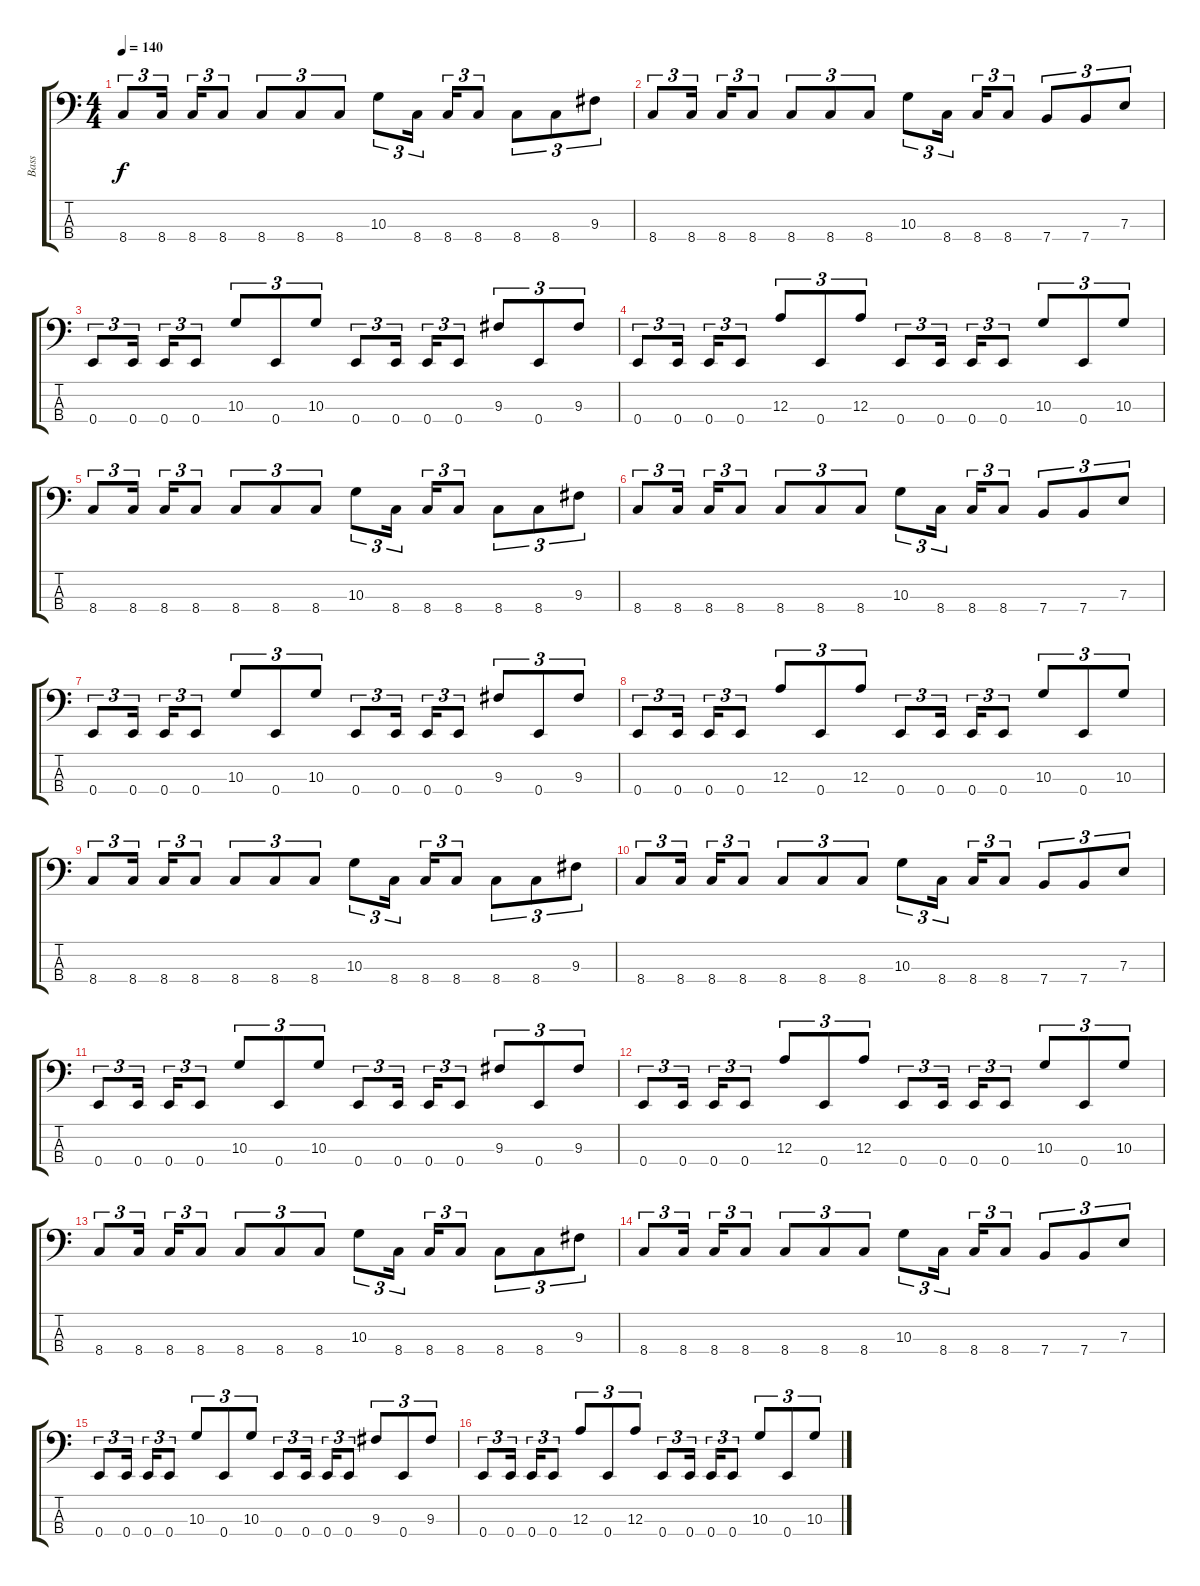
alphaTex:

\track ("Bass" "Bass") {instrument electricbassfinger}
\staff {score tabs}
\tuning (G2 D2 A1 E1) {hide}
\ts (4 4)
\tempo 140
\clef f4
\ks c
8.4.8{tu (3 2) dy f} 8.4.16{tu (3 2) beam splitsecondary} 8.4.16{tu (3 2)} 8.4.8{tu (3 2)} 8.4.8{tu (3 2)} 8.4.8{tu (3 2)} 8.4.8{tu (3 2)} 10.3.8{tu (3 2)} 8.4.16{tu (3 2) beam splitsecondary} 8.4.16{tu (3 2)} 8.4.8{tu (3 2)} 8.4.8{tu (3 2)} 8.4.8{tu (3 2)} 9.3.8{tu (3 2)} |
8.4.8{tu (3 2)} 8.4.16{tu (3 2) beam splitsecondary} 8.4.16{tu (3 2)} 8.4.8{tu (3 2)} 8.4.8{tu (3 2)} 8.4.8{tu (3 2)} 8.4.8{tu (3 2)} 10.3.8{tu (3 2)} 8.4.16{tu (3 2) beam splitsecondary} 8.4.16{tu (3 2)} 8.4.8{tu (3 2)} 7.4.8{tu (3 2)} 7.4.8{tu (3 2)} 7.3.8{tu (3 2)} |
0.4.8{tu (3 2)} 0.4.16{tu (3 2) beam splitsecondary} 0.4.16{tu (3 2)} 0.4.8{tu (3 2)} 10.3.8{tu (3 2)} 0.4.8{tu (3 2)} 10.3.8{tu (3 2)} 0.4.8{tu (3 2)} 0.4.16{tu (3 2) beam splitsecondary} 0.4.16{tu (3 2)} 0.4.8{tu (3 2)} 9.3.8{tu (3 2)} 0.4.8{tu (3 2)} 9.3.8{tu (3 2)} |
0.4.8{tu (3 2)} 0.4.16{tu (3 2) beam splitsecondary} 0.4.16{tu (3 2)} 0.4.8{tu (3 2)} 12.3.8{tu (3 2)} 0.4.8{tu (3 2)} 12.3.8{tu (3 2)} 0.4.8{tu (3 2)} 0.4.16{tu (3 2) beam splitsecondary} 0.4.16{tu (3 2)} 0.4.8{tu (3 2)} 10.3.8{tu (3 2)} 0.4.8{tu (3 2)} 10.3.8{tu (3 2)} |
8.4.8{tu (3 2)} 8.4.16{tu (3 2) beam splitsecondary} 8.4.16{tu (3 2)} 8.4.8{tu (3 2)} 8.4.8{tu (3 2)} 8.4.8{tu (3 2)} 8.4.8{tu (3 2)} 10.3.8{tu (3 2)} 8.4.16{tu (3 2) beam splitsecondary} 8.4.16{tu (3 2)} 8.4.8{tu (3 2)} 8.4.8{tu (3 2)} 8.4.8{tu (3 2)} 9.3.8{tu (3 2)} |
8.4.8{tu (3 2)} 8.4.16{tu (3 2) beam splitsecondary} 8.4.16{tu (3 2)} 8.4.8{tu (3 2)} 8.4.8{tu (3 2)} 8.4.8{tu (3 2)} 8.4.8{tu (3 2)} 10.3.8{tu (3 2)} 8.4.16{tu (3 2) beam splitsecondary} 8.4.16{tu (3 2)} 8.4.8{tu (3 2)} 7.4.8{tu (3 2)} 7.4.8{tu (3 2)} 7.3.8{tu (3 2)} |
0.4.8{tu (3 2)} 0.4.16{tu (3 2) beam splitsecondary} 0.4.16{tu (3 2)} 0.4.8{tu (3 2)} 10.3.8{tu (3 2)} 0.4.8{tu (3 2)} 10.3.8{tu (3 2)} 0.4.8{tu (3 2)} 0.4.16{tu (3 2) beam splitsecondary} 0.4.16{tu (3 2)} 0.4.8{tu (3 2)} 9.3.8{tu (3 2)} 0.4.8{tu (3 2)} 9.3.8{tu (3 2)} |
0.4.8{tu (3 2)} 0.4.16{tu (3 2) beam splitsecondary} 0.4.16{tu (3 2)} 0.4.8{tu (3 2)} 12.3.8{tu (3 2)} 0.4.8{tu (3 2)} 12.3.8{tu (3 2)} 0.4.8{tu (3 2)} 0.4.16{tu (3 2) beam splitsecondary} 0.4.16{tu (3 2)} 0.4.8{tu (3 2)} 10.3.8{tu (3 2)} 0.4.8{tu (3 2)} 10.3.8{tu (3 2)} |
8.4.8{tu (3 2)} 8.4.16{tu (3 2) beam splitsecondary} 8.4.16{tu (3 2)} 8.4.8{tu (3 2)} 8.4.8{tu (3 2)} 8.4.8{tu (3 2)} 8.4.8{tu (3 2)} 10.3.8{tu (3 2)} 8.4.16{tu (3 2) beam splitsecondary} 8.4.16{tu (3 2)} 8.4.8{tu (3 2)} 8.4.8{tu (3 2)} 8.4.8{tu (3 2)} 9.3.8{tu (3 2)} |
8.4.8{tu (3 2)} 8.4.16{tu (3 2) beam splitsecondary} 8.4.16{tu (3 2)} 8.4.8{tu (3 2)} 8.4.8{tu (3 2)} 8.4.8{tu (3 2)} 8.4.8{tu (3 2)} 10.3.8{tu (3 2)} 8.4.16{tu (3 2) beam splitsecondary} 8.4.16{tu (3 2)} 8.4.8{tu (3 2)} 7.4.8{tu (3 2)} 7.4.8{tu (3 2)} 7.3.8{tu (3 2)} |
0.4.8{tu (3 2)} 0.4.16{tu (3 2) beam splitsecondary} 0.4.16{tu (3 2)} 0.4.8{tu (3 2)} 10.3.8{tu (3 2)} 0.4.8{tu (3 2)} 10.3.8{tu (3 2)} 0.4.8{tu (3 2)} 0.4.16{tu (3 2) beam splitsecondary} 0.4.16{tu (3 2)} 0.4.8{tu (3 2)} 9.3.8{tu (3 2)} 0.4.8{tu (3 2)} 9.3.8{tu (3 2)} |
0.4.8{tu (3 2)} 0.4.16{tu (3 2) beam splitsecondary} 0.4.16{tu (3 2)} 0.4.8{tu (3 2)} 12.3.8{tu (3 2)} 0.4.8{tu (3 2)} 12.3.8{tu (3 2)} 0.4.8{tu (3 2)} 0.4.16{tu (3 2) beam splitsecondary} 0.4.16{tu (3 2)} 0.4.8{tu (3 2)} 10.3.8{tu (3 2)} 0.4.8{tu (3 2)} 10.3.8{tu (3 2)} |
8.4.8{tu (3 2)} 8.4.16{tu (3 2) beam splitsecondary} 8.4.16{tu (3 2)} 8.4.8{tu (3 2)} 8.4.8{tu (3 2)} 8.4.8{tu (3 2)} 8.4.8{tu (3 2)} 10.3.8{tu (3 2)} 8.4.16{tu (3 2) beam splitsecondary} 8.4.16{tu (3 2)} 8.4.8{tu (3 2)} 8.4.8{tu (3 2)} 8.4.8{tu (3 2)} 9.3.8{tu (3 2)} |
8.4.8{tu (3 2)} 8.4.16{tu (3 2) beam splitsecondary} 8.4.16{tu (3 2)} 8.4.8{tu (3 2)} 8.4.8{tu (3 2)} 8.4.8{tu (3 2)} 8.4.8{tu (3 2)} 10.3.8{tu (3 2)} 8.4.16{tu (3 2) beam splitsecondary} 8.4.16{tu (3 2)} 8.4.8{tu (3 2)} 7.4.8{tu (3 2)} 7.4.8{tu (3 2)} 7.3.8{tu (3 2)} |
0.4.8{tu (3 2)} 0.4.16{tu (3 2) beam splitsecondary} 0.4.16{tu (3 2)} 0.4.8{tu (3 2)} 10.3.8{tu (3 2)} 0.4.8{tu (3 2)} 10.3.8{tu (3 2)} 0.4.8{tu (3 2)} 0.4.16{tu (3 2) beam splitsecondary} 0.4.16{tu (3 2)} 0.4.8{tu (3 2)} 9.3.8{tu (3 2)} 0.4.8{tu (3 2)} 9.3.8{tu (3 2)} |
0.4.8{tu (3 2)} 0.4.16{tu (3 2) beam splitsecondary} 0.4.16{tu (3 2)} 0.4.8{tu (3 2)} 12.3.8{tu (3 2)} 0.4.8{tu (3 2)} 12.3.8{tu (3 2)} 0.4.8{tu (3 2)} 0.4.16{tu (3 2) beam splitsecondary} 0.4.16{tu (3 2)} 0.4.8{tu (3 2)} 10.3.8{tu (3 2)} 0.4.8{tu (3 2)} 10.3.8{tu (3 2)}
